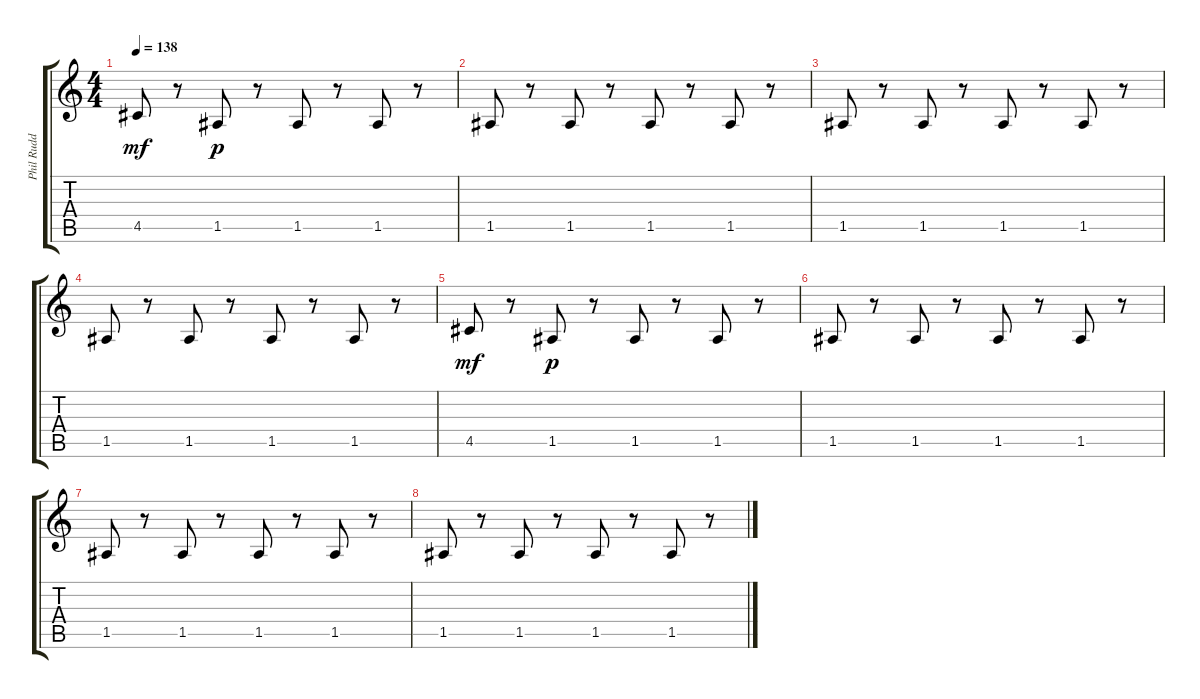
\track ("Phil Rudd" "Phil Rudd") {instrument acousticguitarsteel}
\staff {score tabs}
\tuning (E4 B3 G3 D3 A2 E2) {hide}
\ts (4 4)
\tempo 138
\clef g2
\ks c
4.5.8{dy mf} r.8 1.5.8{dy p} r.8 1.5.8 r.8 1.5.8 r.8 |
1.5.8 r.8 1.5.8 r.8 1.5.8 r.8 1.5.8 r.8 |
1.5.8 r.8 1.5.8 r.8 1.5.8 r.8 1.5.8 r.8 |
1.5.8 r.8 1.5.8 r.8 1.5.8 r.8 1.5.8 r.8 |
4.5.8{dy mf} r.8 1.5.8{dy p} r.8 1.5.8 r.8 1.5.8 r.8 |
1.5.8 r.8 1.5.8 r.8 1.5.8 r.8 1.5.8 r.8 |
1.5.8 r.8 1.5.8 r.8 1.5.8 r.8 1.5.8 r.8 |
1.5.8 r.8 1.5.8 r.8 1.5.8 r.8 1.5.8 r.8
